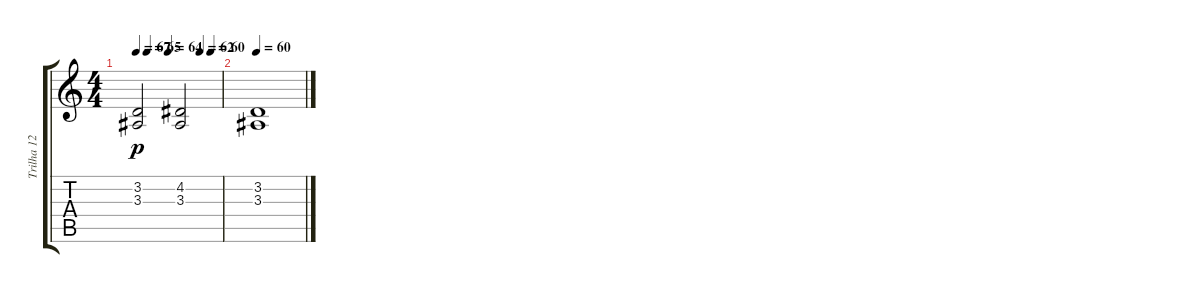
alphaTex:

\track ("Trilha 12" "Trilha 12") {instrument stringensemble2}
\staff {score tabs}
\tuning (E4 B3 G3 D3 A2 E2) {hide}
\ts (4 4)
\tempo 67
\tempo (65 0.125)
\tempo (64 0.375)
\tempo (62 0.75)
\tempo (60 0.875)
\clef g2
\ks c
(3.2 3.3).2{dy p} (4.2 3.3).2 |
\tempo 60
(3.2 3.3).1
